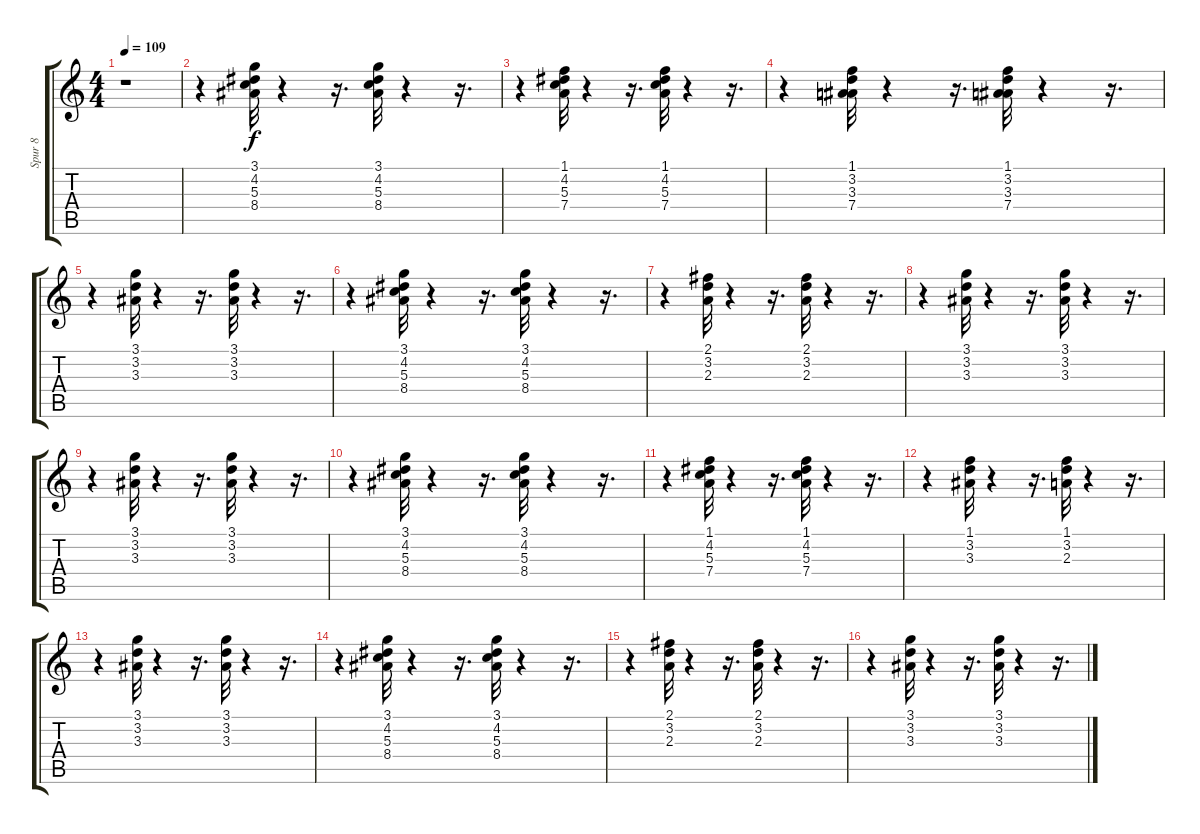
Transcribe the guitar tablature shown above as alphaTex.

\track ("Spur 8" "Spur 8") {instrument electricguitarjazz}
\staff {score tabs}
\tuning (E4 B3 G3 D3 A2 E2) {hide}
\ts (4 4)
\tempo 109
\clef g2
\ks c
r.1{dy f} |
r.4 (3.1 4.2 5.3 8.4).32 r.4 r.16{d} (3.1 4.2 5.3 8.4).32 r.4 r.16{d} |
r.4 (1.1 4.2 5.3 7.4).32 r.4 r.16{d} (1.1 4.2 5.3 7.4).32 r.4 r.16{d} |
r.4 (1.1 3.2 3.3 7.4).32 r.4 r.16{d} (1.1 3.2 3.3 7.4).32 r.4 r.16{d} |
r.4 (3.1 3.2 3.3).32 r.4 r.16{d} (3.1 3.2 3.3).32 r.4 r.16{d} |
r.4 (3.1 4.2 5.3 8.4).32 r.4 r.16{d} (3.1 4.2 5.3 8.4).32 r.4 r.16{d} |
r.4 (2.1 3.2 2.3).32 r.4 r.16{d} (2.1 3.2 2.3).32 r.4 r.16{d} |
r.4 (3.1 3.2 3.3).32 r.4 r.16{d} (3.1 3.2 3.3).32 r.4 r.16{d} |
r.4 (3.1 3.2 3.3).32 r.4 r.16{d} (3.1 3.2 3.3).32 r.4 r.16{d} |
r.4 (3.1 4.2 5.3 8.4).32 r.4 r.16{d} (3.1 4.2 5.3 8.4).32 r.4 r.16{d} |
r.4 (1.1 4.2 5.3 7.4).32 r.4 r.16{d} (1.1 4.2 5.3 7.4).32 r.4 r.16{d} |
r.4 (1.1 3.2 3.3).32 r.4 r.16{d} (1.1 3.2 2.3).32 r.4 r.16{d} |
r.4 (3.1 3.2 3.3).32 r.4 r.16{d} (3.1 3.2 3.3).32 r.4 r.16{d} |
r.4 (3.1 4.2 5.3 8.4).32 r.4 r.16{d} (3.1 4.2 5.3 8.4).32 r.4 r.16{d} |
r.4 (2.1 3.2 2.3).32 r.4 r.16{d} (2.1 3.2 2.3).32 r.4 r.16{d} |
r.4 (3.1 3.2 3.3).32 r.4 r.16{d} (3.1 3.2 3.3).32 r.4 r.16{d}
